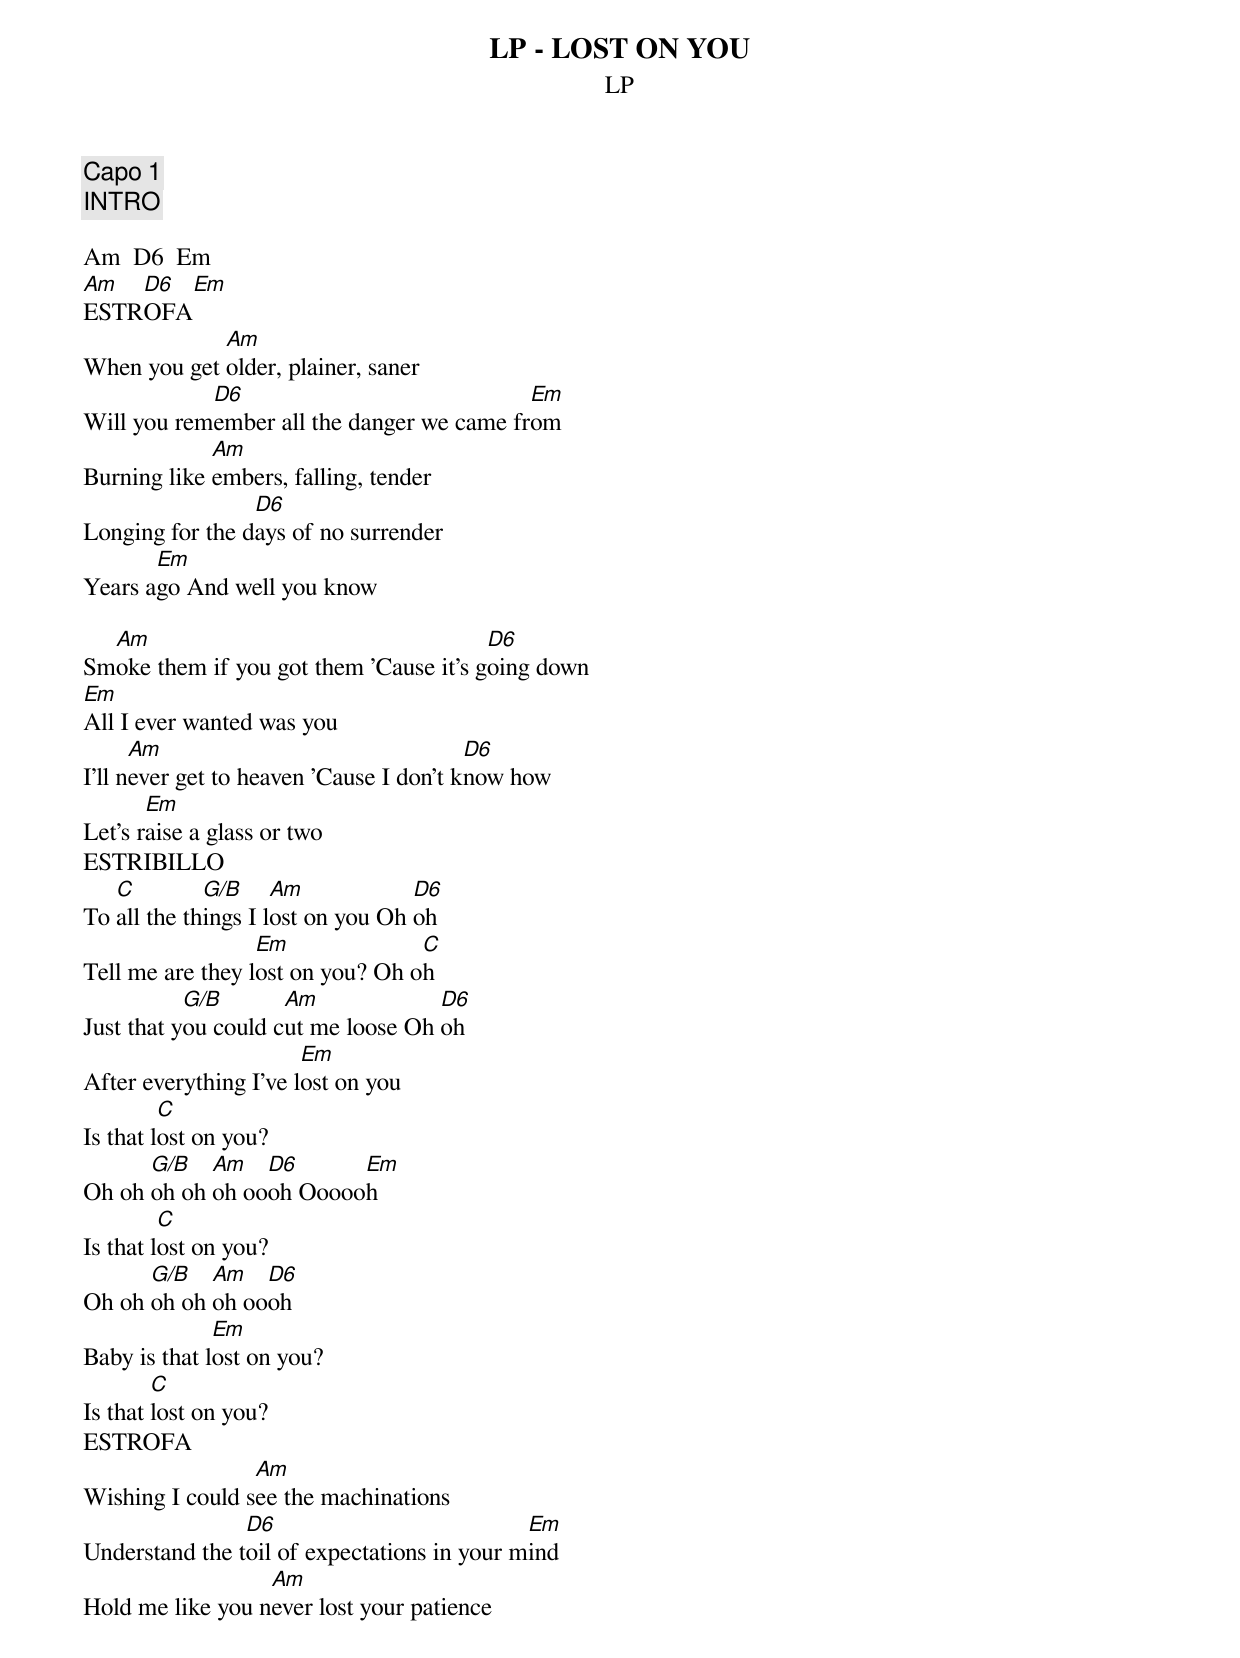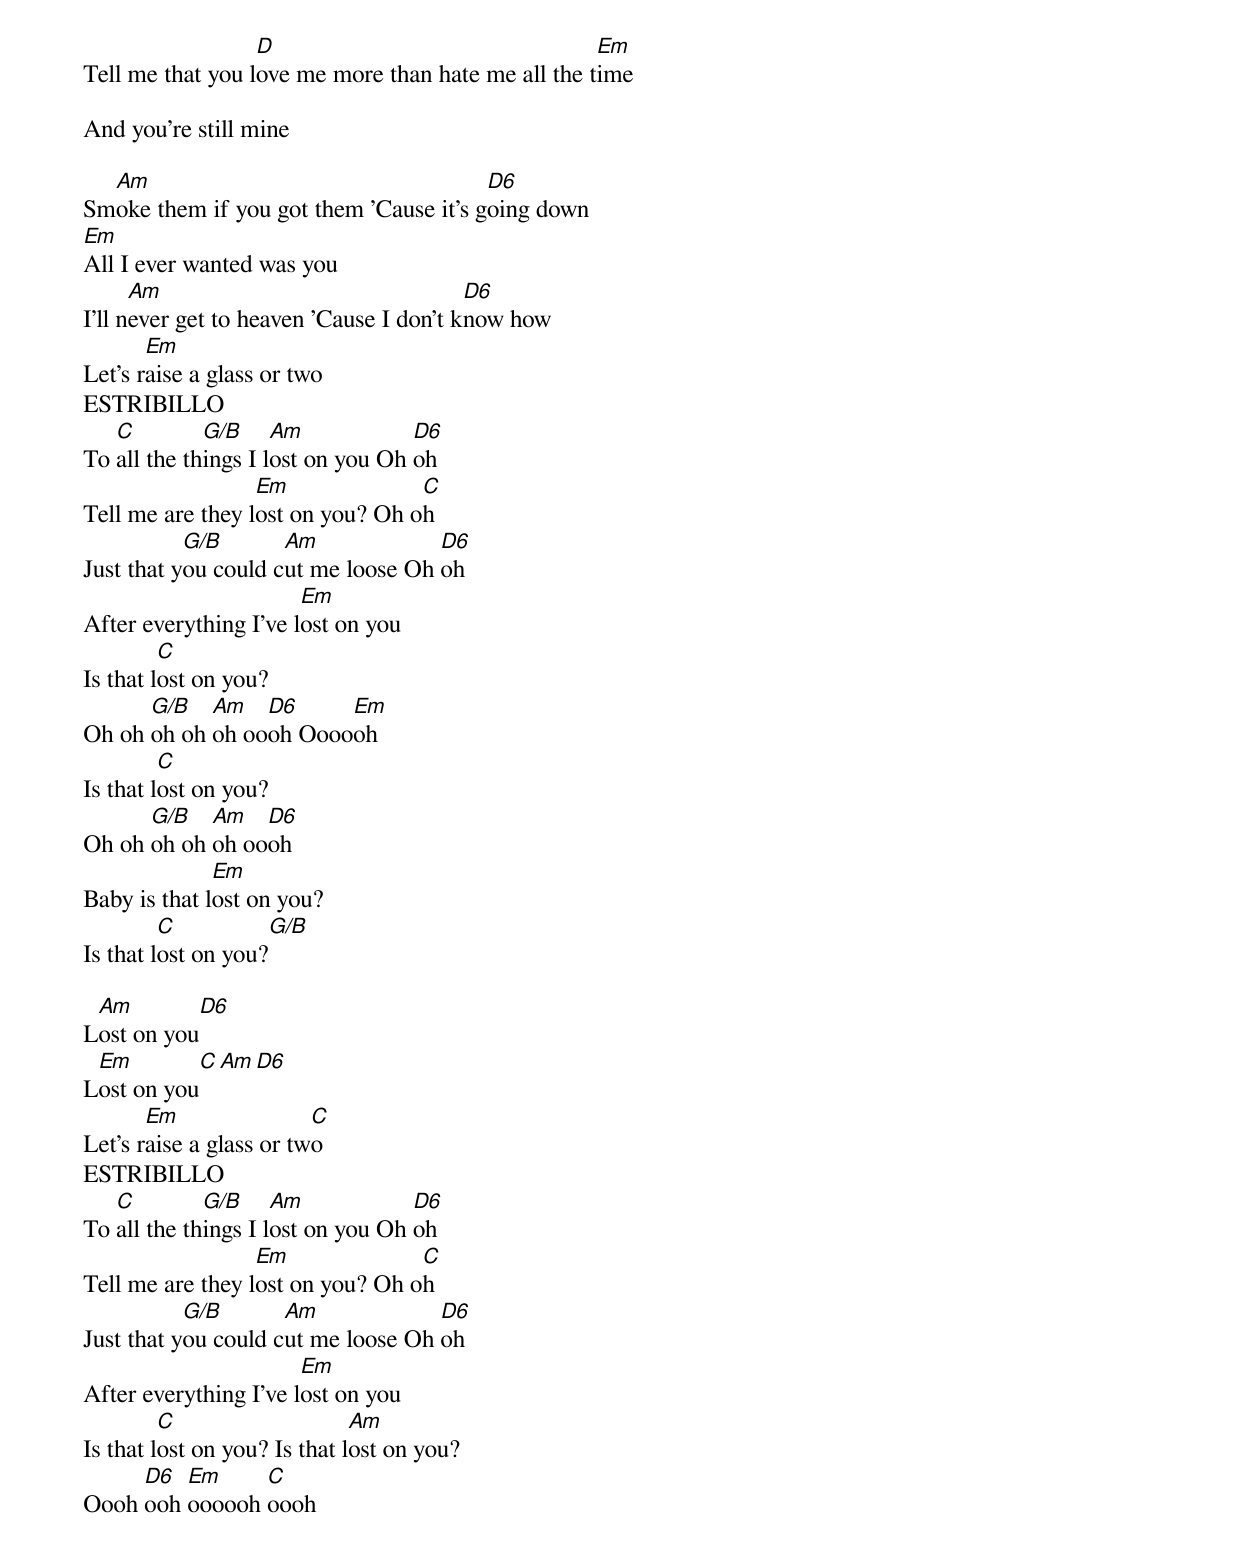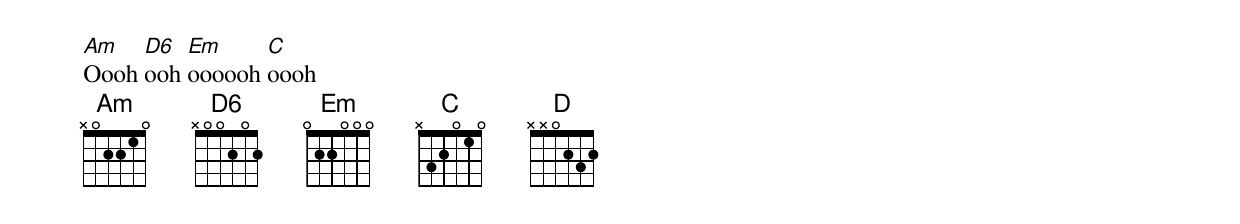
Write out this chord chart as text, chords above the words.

LP - LOST ON YOU
LP
Capo 1
INTRO

Am  D6  Em
Am  D6  Em
ESTROFA
             Am
When you get older, plainer, saner
            D6                             Em
Will you remember all the danger we came from
             Am
Burning like embers, falling, tender
                 D6
Longing for the days of no surrender
       Em
Years ago And well you know

  Am                                    D6
Smoke them if you got them 'Cause it's going down
Em
All I ever wanted was you
      Am                                 D6
I'll never get to heaven 'Cause I don't know how
       Em
Let's raise a glass or two
ESTRIBILLO
   C         G/B     Am            D6
To all the things I lost on you Oh oh
                  Em              C
Tell me are they lost on you? Oh oh
           G/B       Am             D6
Just that you could cut me loose Oh oh
                       Em
After everything I've lost on you
         C
Is that lost on you?
      G/B   Am   D6      Em
Oh oh oh oh oh oooh Oooooh
         C
Is that lost on you?
      G/B   Am   D6
Oh oh oh oh oh oooh
              Em
Baby is that lost on you?
        C
Is that lost on you?
ESTROFA
                 Am
Wishing I could see the machinations
                D6                           Em
Understand the toil of expectations in your mind
                  Am
Hold me like you never lost your patience
                  D                                 Em
Tell me that you love me more than hate me all the time

And you're still mine

  Am                                    D6
Smoke them if you got them 'Cause it's going down
Em
All I ever wanted was you
      Am                                 D6
I'll never get to heaven 'Cause I don't know how
       Em
Let's raise a glass or two
ESTRIBILLO
   C         G/B     Am            D6
To all the things I lost on you Oh oh
                  Em              C
Tell me are they lost on you? Oh oh
           G/B       Am             D6
Just that you could cut me loose Oh oh
                       Em
After everything I've lost on you
         C
Is that lost on you?
      G/B   Am   D6     Em
Oh oh oh oh oh oooh Oooooh
         C
Is that lost on you?
      G/B   Am   D6
Oh oh oh oh oh oooh
              Em
Baby is that lost on you?
         C           G/B
Is that lost on you?

 Am         D6
Lost on you
 Em         C  Am  D6
Lost on you
       Em                C
Let's raise a glass or two
ESTRIBILLO
   C         G/B     Am            D6
To all the things I lost on you Oh oh
                  Em              C
Tell me are they lost on you? Oh oh
           G/B       Am             D6
Just that you could cut me loose Oh oh
                       Em
After everything I've lost on you
         C                    Am
Is that lost on you? Is that lost on you?
     D6  Em     C
Oooh ooh oooooh oooh
Am   D6  Em     C
Oooh ooh oooooh oooh
